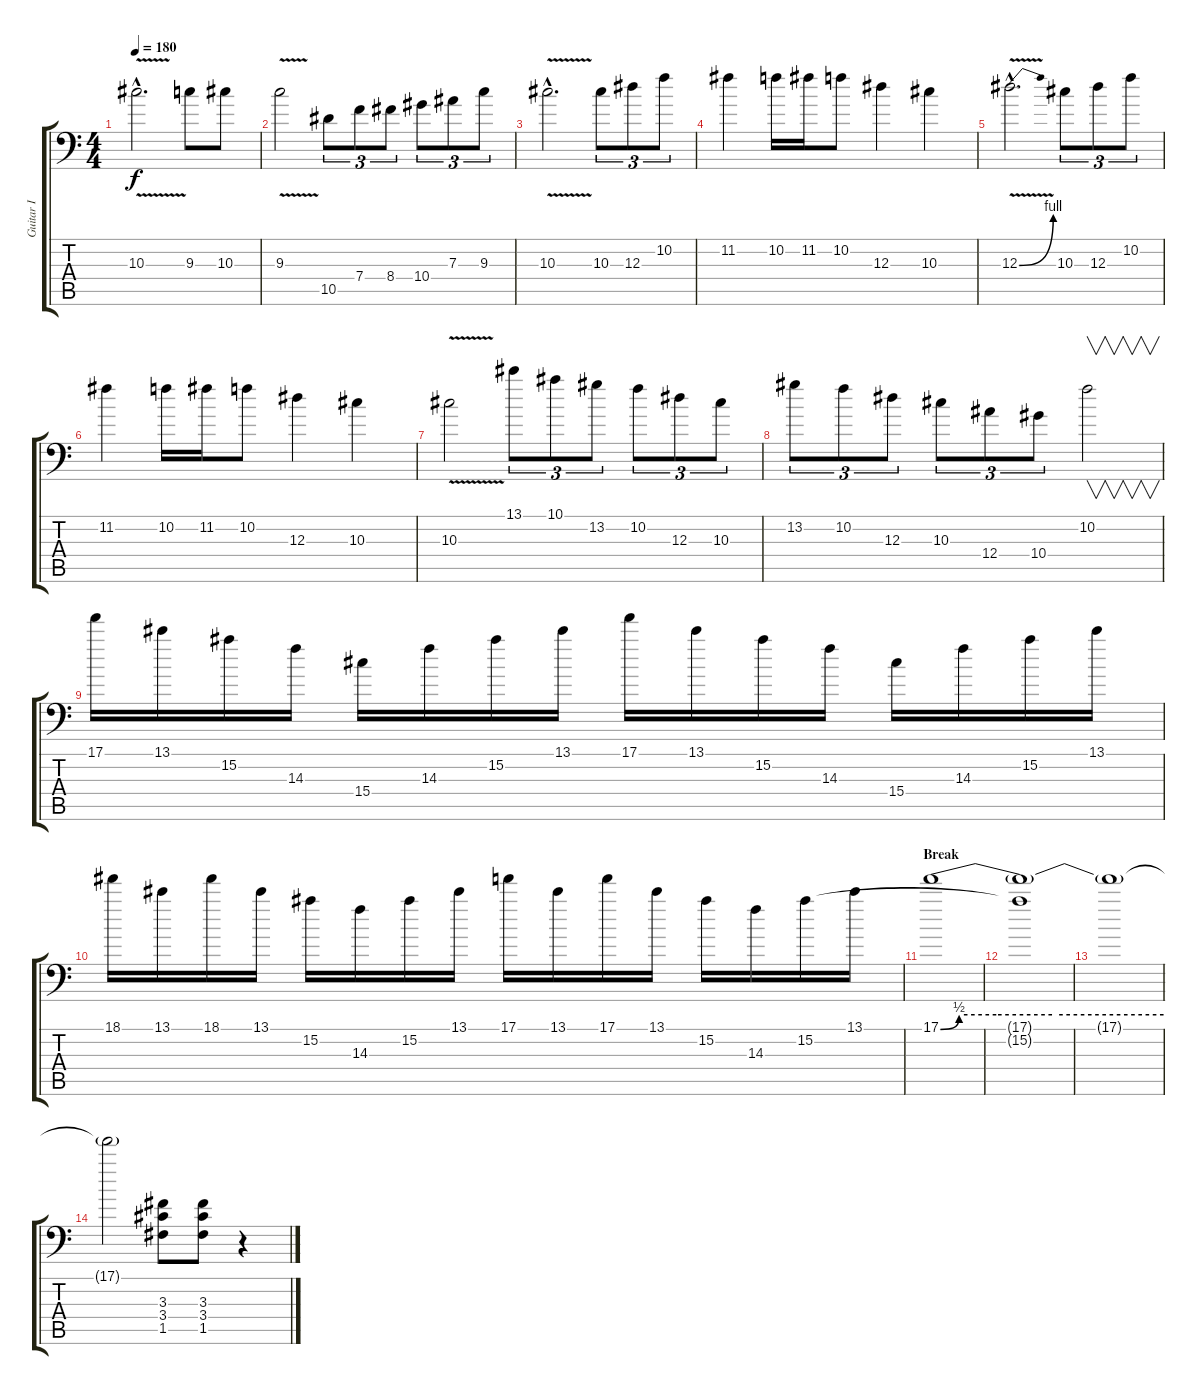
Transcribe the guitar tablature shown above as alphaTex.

\track ("Guitar I" "Guitar I") {instrument distortionguitar}
\staff {score tabs}
\tuning (C4 G3 Eb3 Bb2 F2 Bb1) {hide}
\ts (4 4)
\tempo 180
\clef f4
\ks c
10.3{v hac}.2{d dy f} 9.3.8 10.3.8 |
9.3{v}.2 10.5.8{tu (3 2)} 7.4.8{tu (3 2)} 8.4.8{tu (3 2)} 10.4.8{tu (3 2)} 7.3.8{tu (3 2)} 9.3.8{tu (3 2)} |
10.3{v hac}.2{d} 10.3.8{tu (3 2)} 12.3.8{tu (3 2)} 10.2.8{tu (3 2)} |
11.2.4 10.2.16 11.2.16 10.2.8 12.3.4 10.3.4 |
12.3{be (bend 0 0 60 4) v hac}.2{d} 10.3.8{tu (3 2)} 12.3.8{tu (3 2)} 10.2.8{tu (3 2)} |
11.2.4 10.2.16 11.2.16 10.2.8 12.3.4 10.3.4 |
10.3{v}.2 13.1.8{tu (3 2)} 10.1.8{tu (3 2)} 13.2.8{tu (3 2)} 10.2.8{tu (3 2)} 12.3.8{tu (3 2)} 10.3.8{tu (3 2)} |
13.2.8{tu (3 2)} 10.2.8{tu (3 2)} 12.3.8{tu (3 2)} 10.3.8{tu (3 2)} 12.4.8{tu (3 2)} 10.4.8{tu (3 2)} 10.2.2{v} |
17.1.16 13.1.16 15.2.16 14.3.16 15.4.16 14.3.16 15.2.16 13.1.16 17.1.16 13.1.16 15.2.16 14.3.16 15.4.16 14.3.16 15.2.16 13.1.16 |
18.1.16 13.1.16 18.1.16 13.1.16 15.2.16 14.3.16 15.2.16 13.1.16 17.1.16 13.1.16 17.1.16 13.1.16 15.2.16 14.3.16 15.2.16 13.1.16 |
\section ("" "Break")
17.1{be (custom 0 0 5 2 15 2 30 2 60 2)}.1 |
(17.1{t} 15.2{t}).1 |
17.1{t}.1 |
17.1{t}.2 (3.3 3.4 1.5).8 (3.3 3.4 1.5).8 r.4
